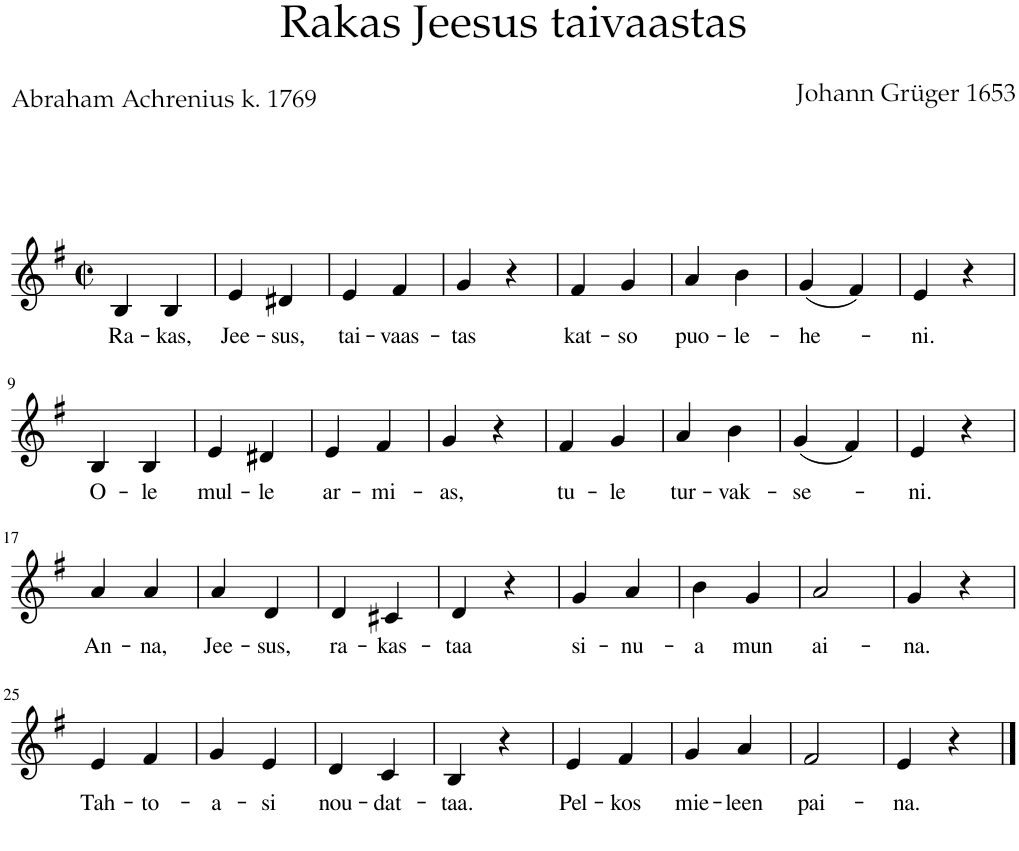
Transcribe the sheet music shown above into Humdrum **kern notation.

**kern	**text
*part1	*part1
*staff1	*staff1
*I"Staff	*
*clefG2	*
*k[f#]	*
*M2/2	*
*met(c|)	*
=1	=1
!	!LO:LY:b
4B/	Ra-
!	!LO:LY:b
4B/	-kas,
=2	=2
!	!LO:LY:b
4e/	Jee-
!	!LO:LY:b
4d#X/	-sus,
=3	=3
!	!LO:LY:b
4e/	tai-
!	!LO:LY:b
4f#/	-vaas-
=4	=4
!	!LO:LY:b
4g/	-tas
4r	.
=5	=5
!	!LO:LY:b
4f#/	kat-
!	!LO:LY:b
4g/	-so
=6	=6
!	!LO:LY:b
4a/	puo-
!	!LO:LY:b
4b\	-le-
=7	=7
!	!LO:LY:b
(4g/	-he-
4f#/)	.
=8	=8
!	!LO:LY:b
4e/	-ni.
4r	.
!!LO:LB:g=z
=9	=9
!	!LO:LY:b
4B/	O-
!	!LO:LY:b
4B/	-le
=10	=10
!	!LO:LY:b
4e/	mul-
!	!LO:LY:b
4d#X/	-le
=11	=11
!	!LO:LY:b
4e/	ar-
!	!LO:LY:b
4f#/	-mi-
=12	=12
!	!LO:LY:b
4g/	-as,
4r	.
=13	=13
!	!LO:LY:b
4f#/	tu-
!	!LO:LY:b
4g/	-le
=14	=14
!	!LO:LY:b
4a/	tur-
!	!LO:LY:b
4b\	-vak-
=15	=15
!	!LO:LY:b
(4g/	-se-
4f#/)	.
=16	=16
!	!LO:LY:b
4e/	-ni.
4r	.
!!LO:LB:g=z
=17	=17
!	!LO:LY:b
4a/	An-
!	!LO:LY:b
4a/	-na,
=18	=18
!	!LO:LY:b
4a/	Jee-
!	!LO:LY:b
4d/	-sus,
=19	=19
!	!LO:LY:b
4d/	ra-
!	!LO:LY:b
4c#X/	-kas-
=20	=20
!	!LO:LY:b
4d/	-taa
4r	.
=21	=21
!	!LO:LY:b
4g/	si-
!	!LO:LY:b
4a/	-nu-
=22	=22
!	!LO:LY:b
4b\	-a
!	!LO:LY:b
4g/	mun
=23	=23
!	!LO:LY:b
2a/	ai-
=24	=24
!	!LO:LY:b
4g/	-na.
4r	.
!!LO:LB:g=z
=25	=25
!	!LO:LY:b
4e/	Tah-
!	!LO:LY:b
4f#/	-to-
=26	=26
!	!LO:LY:b
4g/	-a-
!	!LO:LY:b
4e/	-si
=27	=27
!	!LO:LY:b
4d/	nou-
!	!LO:LY:b
4c/	-dat-
=28	=28
!	!LO:LY:b
4B/	-taa.
4r	.
=29	=29
!	!LO:LY:b
4e/	Pel-
!	!LO:LY:b
4f#/	-kos
=30	=30
!	!LO:LY:b
4g/	mie-
!	!LO:LY:b
4a/	-leen
=31	=31
!	!LO:LY:b
2f#/	pai-
=32	=32
!	!LO:LY:b
4e/	-na.
4r	.
==	==
*-	*-
